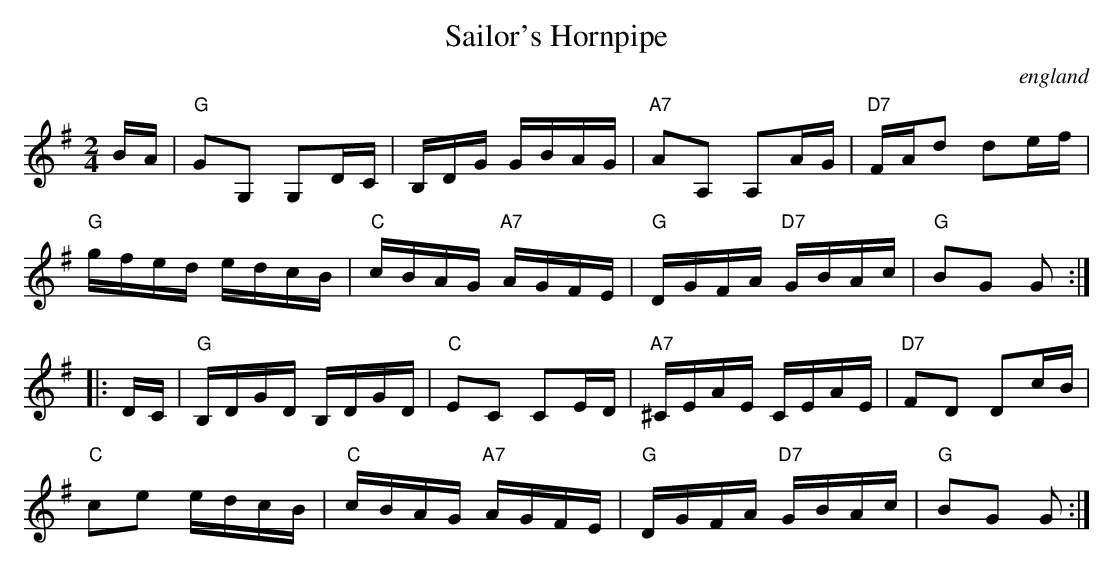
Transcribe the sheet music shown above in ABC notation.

X:1
T:Sailor's Hornpipe
O:england
M:2/4
L:1/16
K:G
BA|"G"G2G,2 G,2DC|B,DG GBAG|"A7"A2A,2 A,2AG|"D7"FAd2 d2ef|
"G"gfed edcB|"C"cBAG "A7"AGFE|"G"DGFA "D7"GBAc|"G"B2G2 G2:|
|:DC|"G"B,DGD B,DGD|"C"E2C2 C2ED|"A7"^CEAE CEAE|"D7"F2D2 D2cB|
"C"c2e2 edcB|"C"cBAG "A7"AGFE|"G"DGFA "D7"GBAc|"G"B2G2 G2:|
